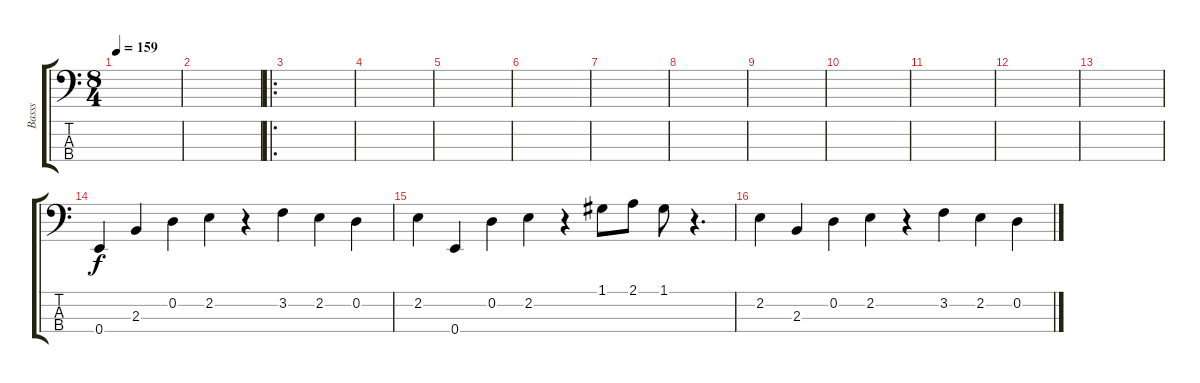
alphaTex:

\track ("Basss" "Basss") {instrument electricbassfinger}
\staff {score tabs}
\tuning (G2 D2 A1 E1) {hide}
\ts (8 4)
\tempo 159
\clef f4
\ks c
|
|
\ro
|
|
|
|
|
|
|
|
|
|
|
0.4.4 2.3.4 0.2.4 2.2.4 r.4 3.2.4 2.2.4 0.2.4 |
2.2.4 0.4.4 0.2.4 2.2.4 r.4 1.1.8 2.1.8 1.1.8 r.4{d} |
2.2.4 2.3.4 0.2.4 2.2.4 r.4 3.2.4 2.2.4 0.2.4
